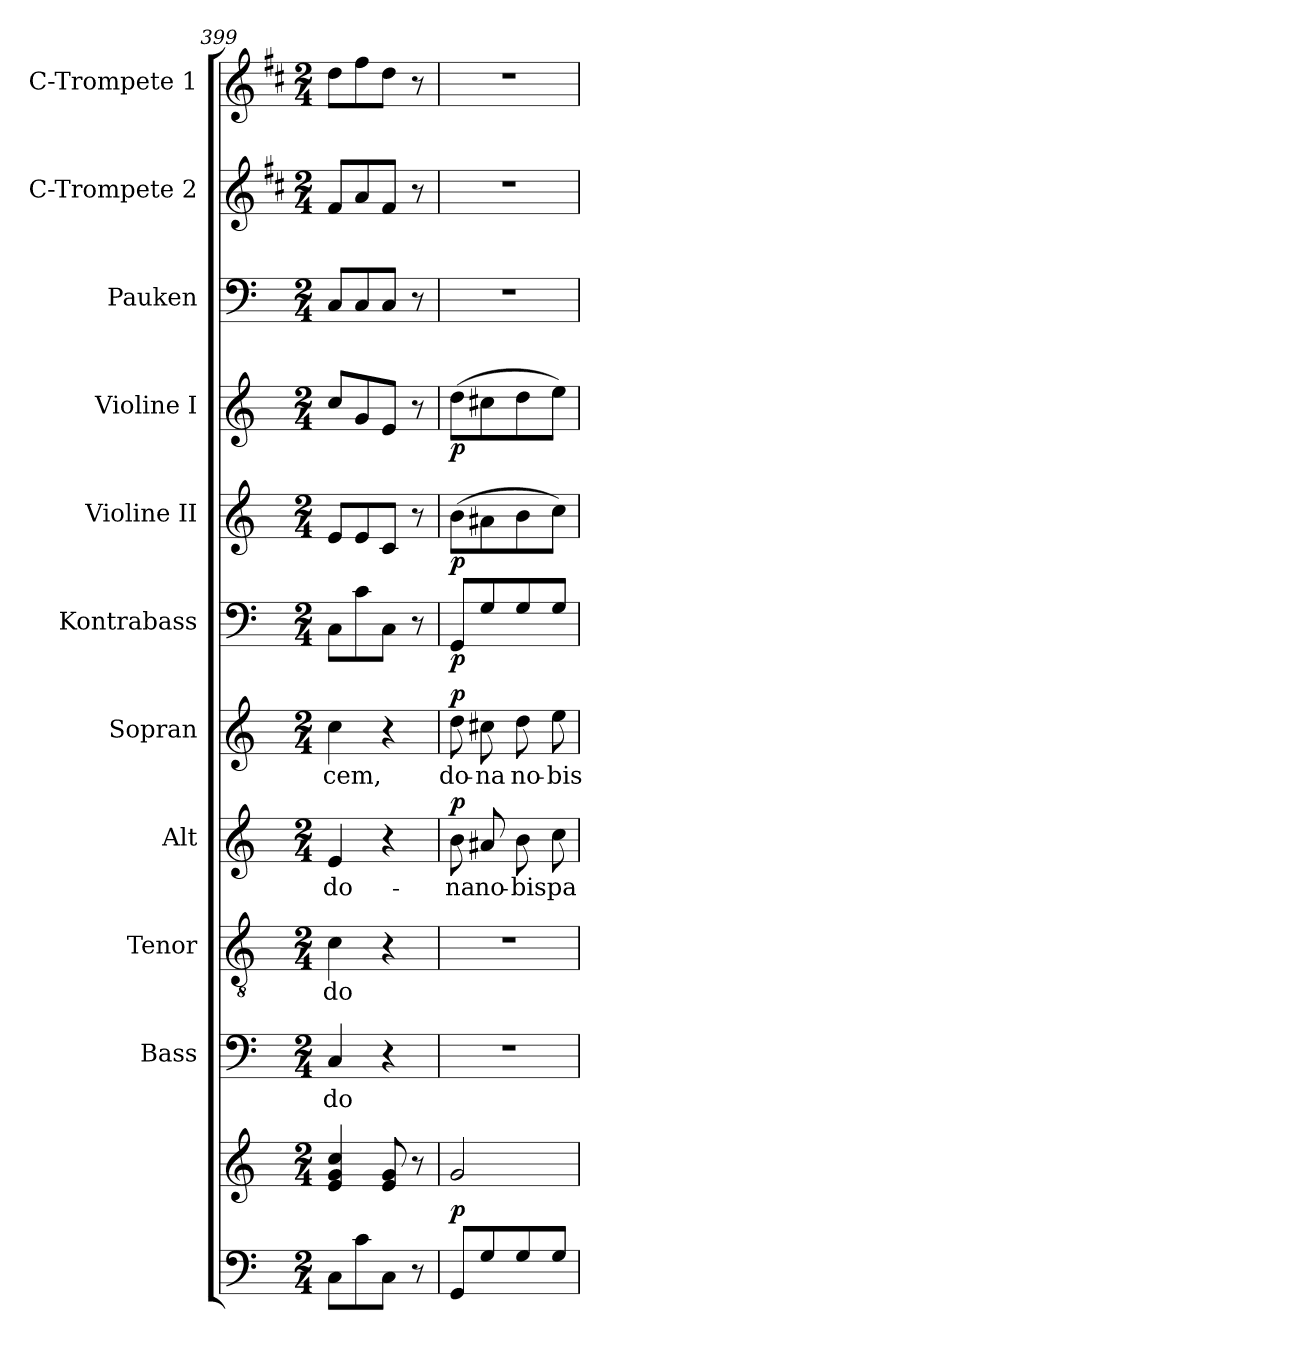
**kern	**kern	**dynam	**kern	**text	**kern	**text	**kern	**text	**dynam	**kern	**text	**dynam	**kern	**dynam	**kern	**dynam	**kern	**dynam	**kern	**kern	**kern
*part11	*part11	*part11	*part10	*part10	*part9	*part9	*part8	*part8	*part8	*part7	*part7	*part7	*part6	*part6	*part5	*part5	*part4	*part4	*part3	*part2	*part1
*staff12	*staff11	*staff11/12	*staff10	*staff10	*staff9	*staff9	*staff8	*staff8	*staff8	*staff7	*staff7	*staff7	*staff6	*staff6	*staff5	*staff5	*staff4	*staff4	*staff3	*staff2	*staff1
*	*	*	*I"Bass	*	*I"Tenor	*	*I"Alt	*	*	*I"Sopran	*	*	*I"Kontrabass	*	*I"Violine II	*	*I"Violine I	*	*I"Pauken	*I"C-Trompete 2	*I"C-Trompete 1
*	*	*	*I'B.	*	*I'T.	*	*I'A.	*	*	*I'S.	*	*	*I'Kb.	*	*I'Vl. II	*	*I'Vl. I	*	*I'Pk.	*I'C Trp. 2	*I'C Trp. 1
*clefF4	*clefG2	*	*clefF4	*	*clefGv2	*	*clefG2	*	*	*clefG2	*	*	*clefF4	*	*clefG2	*	*clefG2	*	*clefF4	*clefG2	*clefG2
*	*	*	*	*	*	*	*	*	*	*	*	*	*ITrd7c12	*	*	*	*	*	*	*ITrd1c2	*ITrd1c2
*k[]	*k[]	*	*k[]	*	*k[]	*	*k[]	*	*	*k[]	*	*	*k[]	*	*k[]	*	*k[]	*	*k[]	*k[]	*k[]
*C:	*C:	*	*C:	*	*C:	*	*C:	*	*	*C:	*	*	*C:	*	*C:	*	*C:	*	*C:	*C:	*C:
*M2/4	*M2/4	*	*M2/4	*	*M2/4	*	*M2/4	*	*	*M2/4	*	*	*M2/4	*	*M2/4	*	*M2/4	*	*M2/4	*M2/4	*M2/4
=399	=399	=399	=399	=399	=399	=399	=399	=399	=399	=399	=399	=399	=399	=399	=399	=399	=399	=399	=399	=399	=399
!	!	!	!	!LO:LY:b	!	!LO:LY:b	!	!LO:LY:b	!	!	!LO:LY:b	!	!	!	!	!	!	!	!	!	!
8C\L	4e/ 4g/ 4cc/	.	4C/	do-	4c\	do-	4e/	do-	.	4cc\	-cem,	.	8CC\L	.	8e/L	.	8cc/L	.	8C/L	8e/L	8cc\L
8c\	.	.	.	.	.	.	.	.	.	.	.	.	8C\	.	8e/	.	8g/	.	8C/	8g/	8ee\
8C\J	8e/ 8g/	.	4r	.	4r	.	4r	.	.	4r	.	.	8CC\J	.	8c/J	.	8e/J	.	8C/J	8e/J	8cc\J
8r	8r	.	.	.	.	.	.	.	.	.	.	.	8r	.	8r	.	8r	.	8r	8r	8r
=400	=400	=400	=400	=400	=400	=400	=400	=400	=400	=400	=400	=400	=400	=400	=400	=400	=400	=400	=400	=400	=400
!	!	!LO:DY:a=2	!	!	!	!	!	!LO:LY:b	!LO:DY:a	!	!LO:LY:b	!LO:DY:a	!	!LO:DY:b	!	!LO:DY:b	!	!LO:DY:b	!	!	!
8GG/L	2g/	p	2r	.	2r	.	8b\	-na	p	8dd\	do-	p	8GGG/L	p	(>8b\L	p	(>8dd\L	p	2r	2r	2r
!	!	!	!	!	!	!	!	!LO:LY:b	!	!	!LO:LY:b	!	!	!	!	!	!	!	!	!	!
8G/	.	.	.	.	.	.	8a#X/	no-	.	8cc#X\	-na	.	8GG/	.	8a#X\	.	8cc#X\	.	.	.	.
!	!	!	!	!	!	!	!	!LO:LY:b	!	!	!LO:LY:b	!	!	!	!	!	!	!	!	!	!
8G/	.	.	.	.	.	.	8b\	-bis	.	8dd\	no-	.	8GG/	.	8b\	.	8dd\	.	.	.	.
!	!	!	!	!	!	!	!	!LO:LY:b	!	!	!LO:LY:b	!	!	!	!	!	!	!	!	!	!
8G/J	.	.	.	.	.	.	8cc\	pa-	.	8ee\	-bis	.	8GG/J	.	8cc\J)	.	8ee\J)	.	.	.	.
=	=	=	=	=	=	=	=	=	=	=	=	=	=	=	=	=	=	=	=	=	=
*-	*-	*-	*-	*-	*-	*-	*-	*-	*-	*-	*-	*-	*-	*-	*-	*-	*-	*-	*-	*-	*-
